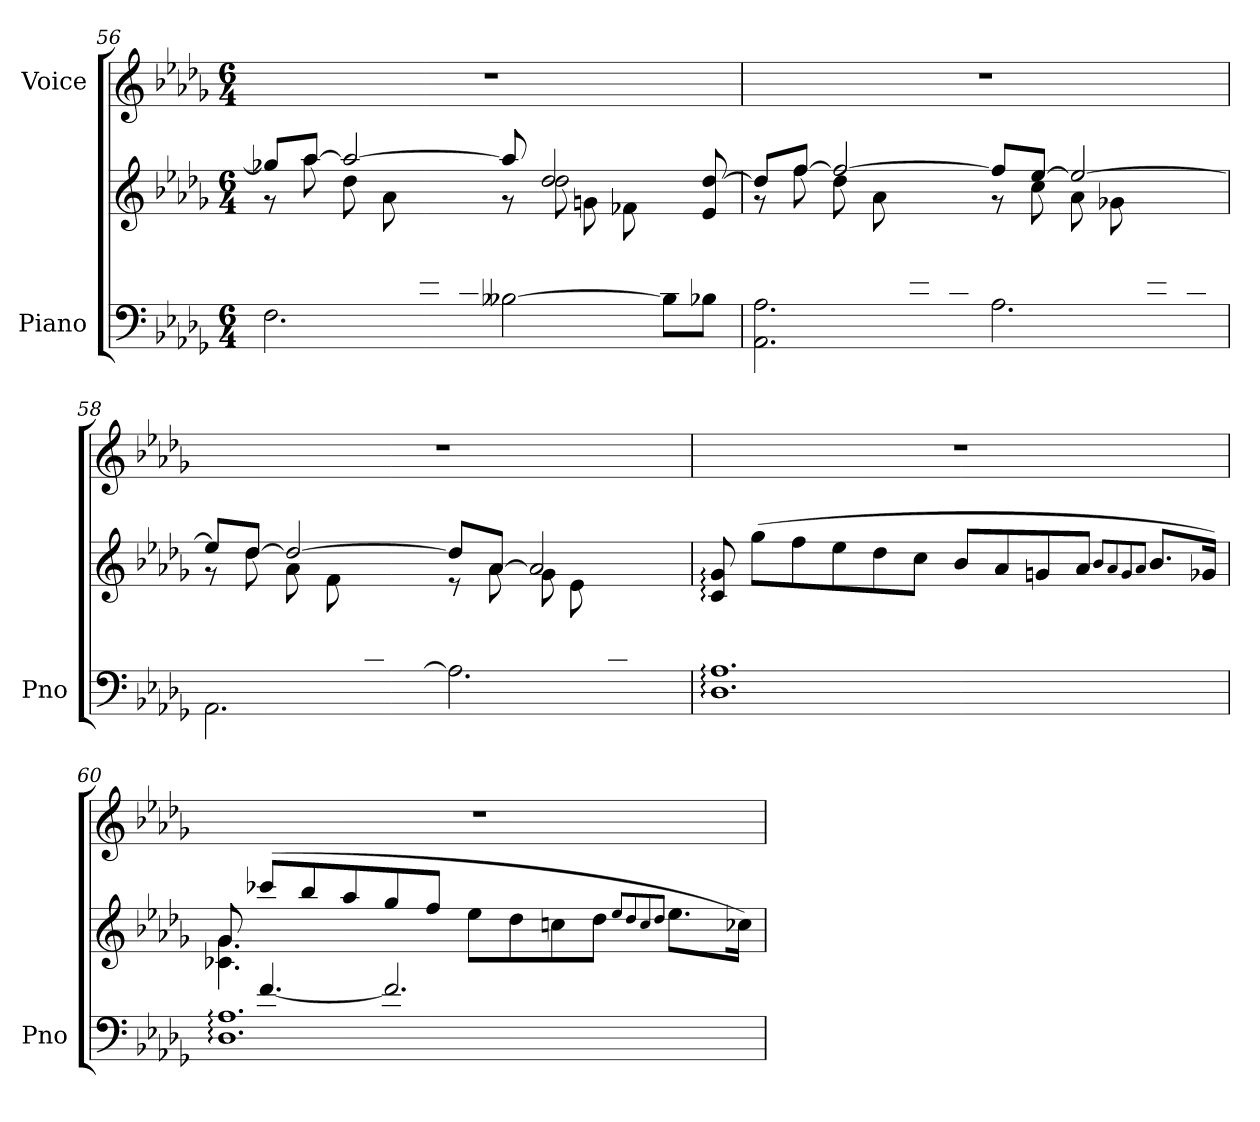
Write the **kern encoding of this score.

**kern	**kern	**kern
*part2	*part2	*part1
*staff3	*staff2	*staff1
*I"Piano	*	*I"Voice
*I'Pno	*	*
!!LO:PB:g=z
*clefF4	*clefG2	*clefG2
*k[b-e-a-d-g-]	*k[b-e-a-d-g-]	*k[b-e-a-d-g-]
*M6/4	*M6/4	*M6/4
=56	=56	=56
*^	*^	*
2ryy	2.F\	8gg-X/L]	8r	1.r
.	.	[8aa-/J	8aa-\L	.
.	.	2aa-/_	8dd-\	.
.	.	.	8a-\	.
8f/	.	.	4ryy	.
8d-/J	.	.	.	.
2ryy	[2B--X\	8aa-/]	8r	.
!	!	!	!LO:N:head=open	!
.	.	2dd-/	8dd-\L	.
.	.	.	8gn\	.
.	.	.	8f-X\	.
8d-/	8B--\L]	.	4ryy	.
8B-X/J	8B-\J	8e-/ [8dd-/	.	.
=57	=57	=57	=57	=57
2ryy	2.AA-\ 2.A-\	8dd-/L]	8r	1.r
.	.	[8ff/J	8ff\L	.
.	.	2ff/_	8dd-\	.
.	.	.	8a-\	.
8f/	.	.	4ryy	.
8d-/J	.	.	.	.
2ryy	2.A-\	8ff/L]	8r	.
.	.	[8ee-/J	8cc\L	.
.	.	2ee-/_	8a-\	.
.	.	.	8g-X\	.
8e-/	.	.	4ryy	.
8c/J	.	.	.	.
=58	=58	=58	=58	=58
2ryy	2.AA-\	8ee-/L]	8r	1.r
.	.	[8dd-/J	8dd-\L	.
.	.	2dd-/_	8a-\	.
.	.	.	8f\	.
8d-/	.	.	4ryy	.
[<8A-/J	.	.	.	.
2ryy	2.A-\]	8dd-/L]	8r	.
.	.	[8a-/J	8a-\L	.
.	.	2a-/]	8g-\	.
.	.	.	8e-\	.
8c/	.	.	4ryy	.
8A-/J	.	.	.	.
*v	*v	*	*	*
*	*v	*v	*
!!LO:LB:g=z
=59	=59	=59
1.D-: 1.A-:	8c/:: 8g-/::	1.r
.	(8gg-\L	.
.	8ff\	.
.	8ee-\	.
.	8dd-\	.
.	8cc\J	.
.	8b-/L	.
.	8a-/	.
.	8gn/	.
.	8a-/J	.
.	8qb-/L	.
.	8qa-/	.
.	8qg/	.
.	8qa-/J	.
.	8.b-/L	.
.	16g-X/Jk)	.
=60	=60	=60
*^	*^	*
1.D-:: 1.A-::	8ryy	(8g-/	4.c-X\ 4.g-\	1.r
.	[>4.f/)	(8ccc-X/L	.	.
.	.	8bb-/	.	.
.	.	8aa-/	1ryy	.
.	2.f/]	8gg-/	.	.
.	.	8ff/J	.	.
.	.	8ee-\L	.	.
.	.	8dd-\	.	.
.	.	8ccn\	.	.
.	.	8dd-\J	.	.
.	.	8qee-/L	.	.
.	.	8qdd-/	.	.
.	.	8qcc/	.	.
.	.	8qdd-/J	.	.
.	4ryy	8.ee-\L	.	.
.	.	.	8ryy	.
.	.	16cc-X\Jk)	.	.
*v	*v	*	*	*
*	*v	*v	*
=	=	=
*-	*-	*-
